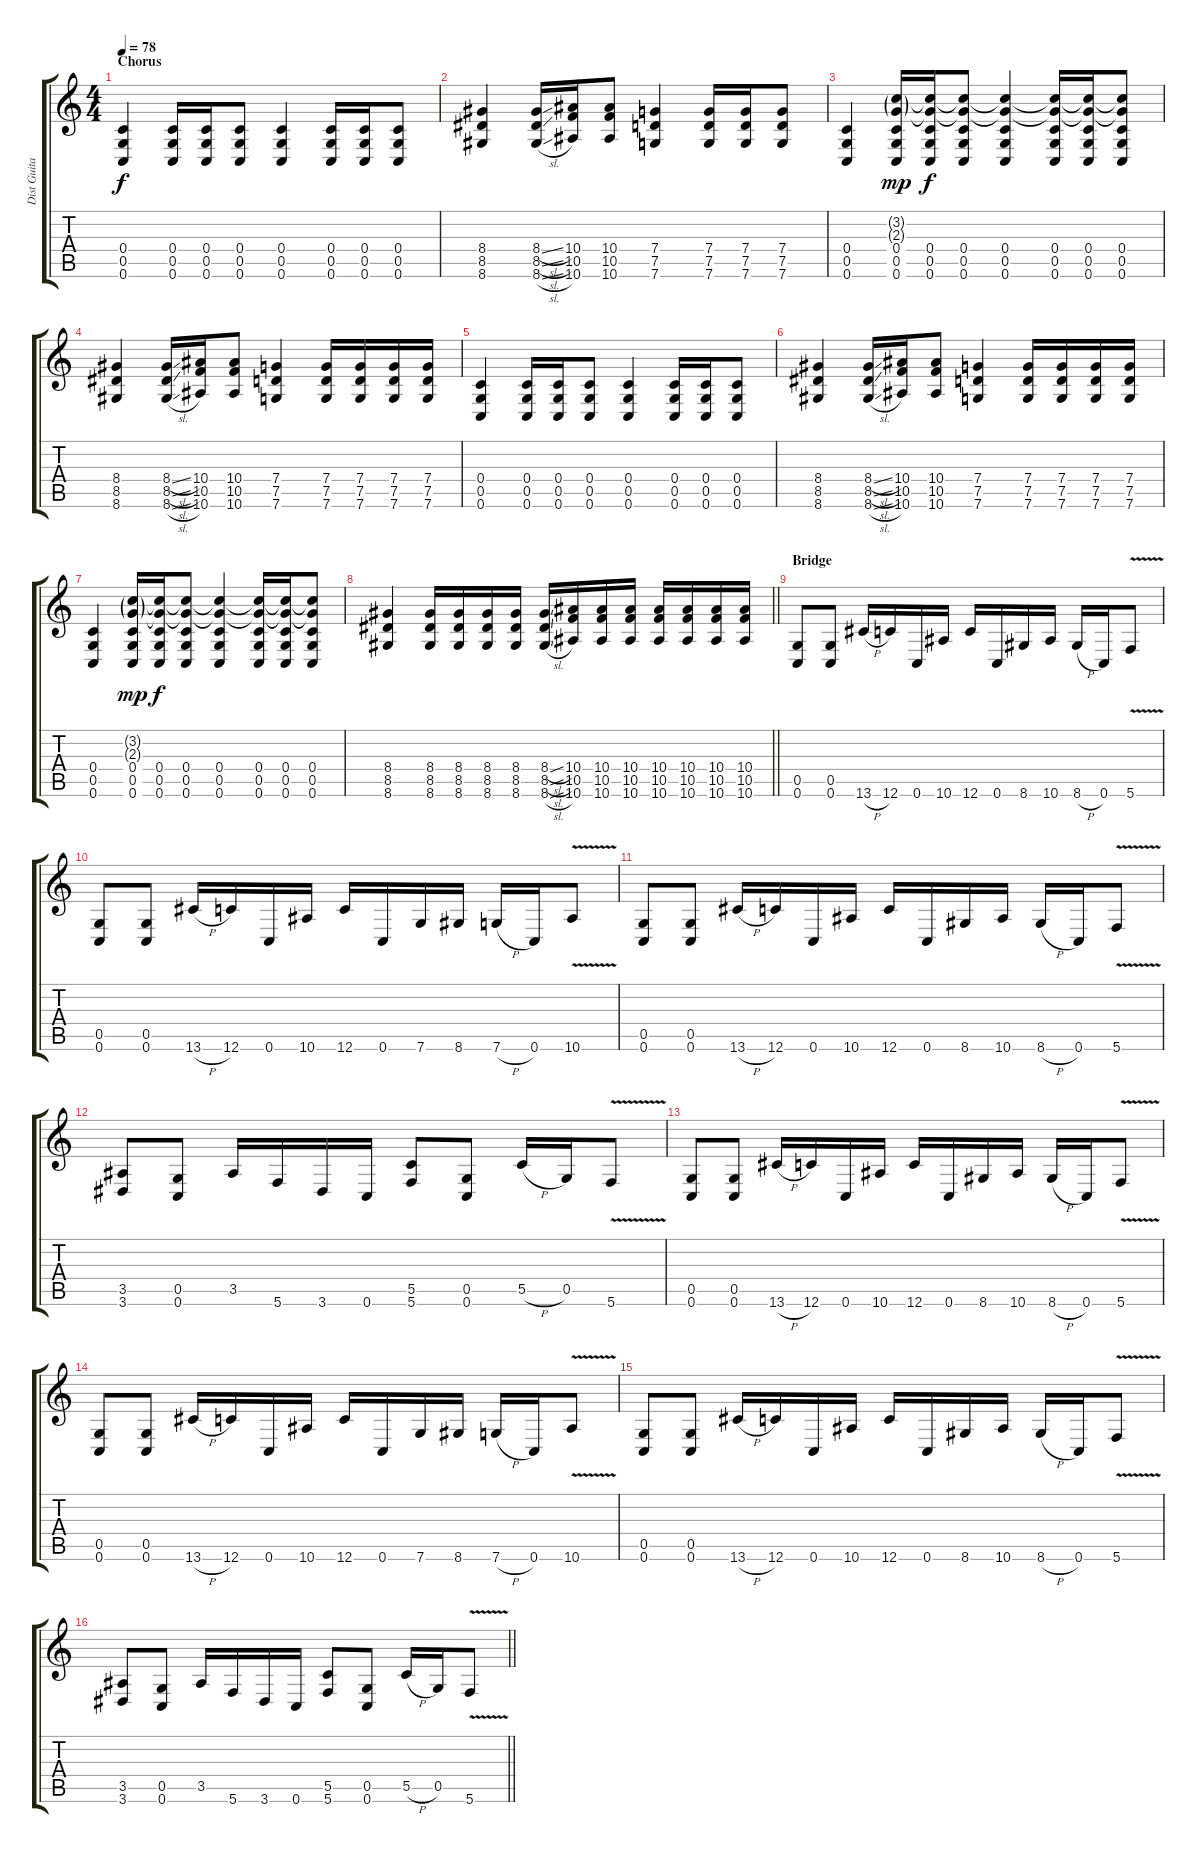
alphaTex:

\track ("Dist Guitar" "Dist Guita") {instrument distortionguitar}
\staff {score tabs}
\tuning (D4 A3 F3 C3 G2 C2) {hide}
\ts (4 4)
\section ("" "Chorus")
\tempo 78
\clef g2
\ks c
(0.4 0.5 0.6).4{dy f} (0.4 0.5 0.6).16 (0.4 0.5 0.6).16 (0.4 0.5 0.6).8 (0.4 0.5 0.6).4 (0.4 0.5 0.6).16 (0.4 0.5 0.6).16 (0.4 0.5 0.6).8 |
(8.4 8.5 8.6).4 (8.4{sl} 8.5{sl} 8.6{sl}).16 (10.4 10.5 10.6).16 (10.4 10.5 10.6).8 (7.4 7.5 7.6).4 (7.4 7.5 7.6).16 (7.4 7.5 7.6).16 (7.4 7.5 7.6).8 |
(0.4 0.5 0.6).4 (3.2{g} 2.3{g} 0.4 0.5 0.6).16{dy mp} (3.2{t} 2.3{t} 0.4 0.5 0.6).16{dy f} (3.2{t} 2.3{t} 0.4 0.5 0.6).8 (3.2{t} 2.3{t} 0.4 0.5 0.6).4 (3.2{t} 2.3{t} 0.4 0.5 0.6).16 (3.2{t} 2.3{t} 0.4 0.5 0.6).16 (3.2{t} 2.3{t} 0.4 0.5 0.6).8 |
(8.4 8.5 8.6).4 (8.4{sl} 8.5{sl} 8.6{sl}).16 (10.4 10.5 10.6).16 (10.4 10.5 10.6).8 (7.4 7.5 7.6).4 (7.4 7.5 7.6).16 (7.4 7.5 7.6).16 (7.4 7.5 7.6).16 (7.4 7.5 7.6).16 |
(0.4 0.5 0.6).4 (0.4 0.5 0.6).16 (0.4 0.5 0.6).16 (0.4 0.5 0.6).8 (0.4 0.5 0.6).4 (0.4 0.5 0.6).16 (0.4 0.5 0.6).16 (0.4 0.5 0.6).8 |
(8.4 8.5 8.6).4 (8.4{sl} 8.5{sl} 8.6{sl}).16 (10.4 10.5 10.6).16 (10.4 10.5 10.6).8 (7.4 7.5 7.6).4 (7.4 7.5 7.6).16 (7.4 7.5 7.6).16 (7.4 7.5 7.6).16 (7.4 7.5 7.6).16 |
(0.4 0.5 0.6).4 (3.2{g} 2.3{g} 0.4 0.5 0.6).16{dy mp} (3.2{t} 2.3{t} 0.4 0.5 0.6).16{dy f} (3.2{t} 2.3{t} 0.4 0.5 0.6).8 (3.2{t} 2.3{t} 0.4 0.5 0.6).4 (3.2{t} 2.3{t} 0.4 0.5 0.6).16 (3.2{t} 2.3{t} 0.4 0.5 0.6).16 (3.2{t} 2.3{t} 0.4 0.5 0.6).8 |
\barLineRight lightlight
(8.4 8.5 8.6).4 (8.4 8.5 8.6).16 (8.4 8.5 8.6).16 (8.4 8.5 8.6).16 (8.4 8.5 8.6).16 (8.4{sl} 8.5{sl} 8.6{sl}).16 (10.4 10.5 10.6).16 (10.4 10.5 10.6).16 (10.4 10.5 10.6).16 (10.4 10.5 10.6).16 (10.4 10.5 10.6).16 (10.4 10.5 10.6).16 (10.4 10.5 10.6).16 |
\section ("" "Bridge")
(0.5 0.6).8 (0.5 0.6).8 13.6{h}.16 12.6.16 0.6.16 10.6.16 12.6.16 0.6.16 8.6.16 10.6.16 8.6{h}.16 0.6.16 5.6{v}.8 |
(0.5 0.6).8 (0.5 0.6).8 13.6{h}.16 12.6.16 0.6.16 10.6.16 12.6.16 0.6.16 7.6.16 8.6.16 7.6{h}.16 0.6.16 10.6{v}.8 |
(0.5 0.6).8 (0.5 0.6).8 13.6{h}.16 12.6.16 0.6.16 10.6.16 12.6.16 0.6.16 8.6.16 10.6.16 8.6{h}.16 0.6.16 5.6{v}.8 |
(3.5 3.6).8 (0.5 0.6).8 3.5.16 5.6.16 3.6.16 0.6.16 (5.5 5.6).8 (0.5 0.6).8 5.5{h}.16 0.5.16 5.6{v}.8 |
(0.5 0.6).8 (0.5 0.6).8 13.6{h}.16 12.6.16 0.6.16 10.6.16 12.6.16 0.6.16 8.6.16 10.6.16 8.6{h}.16 0.6.16 5.6{v}.8 |
(0.5 0.6).8 (0.5 0.6).8 13.6{h}.16 12.6.16 0.6.16 10.6.16 12.6.16 0.6.16 7.6.16 8.6.16 7.6{h}.16 0.6.16 10.6{v}.8 |
(0.5 0.6).8 (0.5 0.6).8 13.6{h}.16 12.6.16 0.6.16 10.6.16 12.6.16 0.6.16 8.6.16 10.6.16 8.6{h}.16 0.6.16 5.6{v}.8 |
\barLineRight lightlight
(3.5 3.6).8 (0.5 0.6).8 3.5.16 5.6.16 3.6.16 0.6.16 (5.5 5.6).8 (0.5 0.6).8 5.5{h}.16 0.5.16 5.6{v}.8
